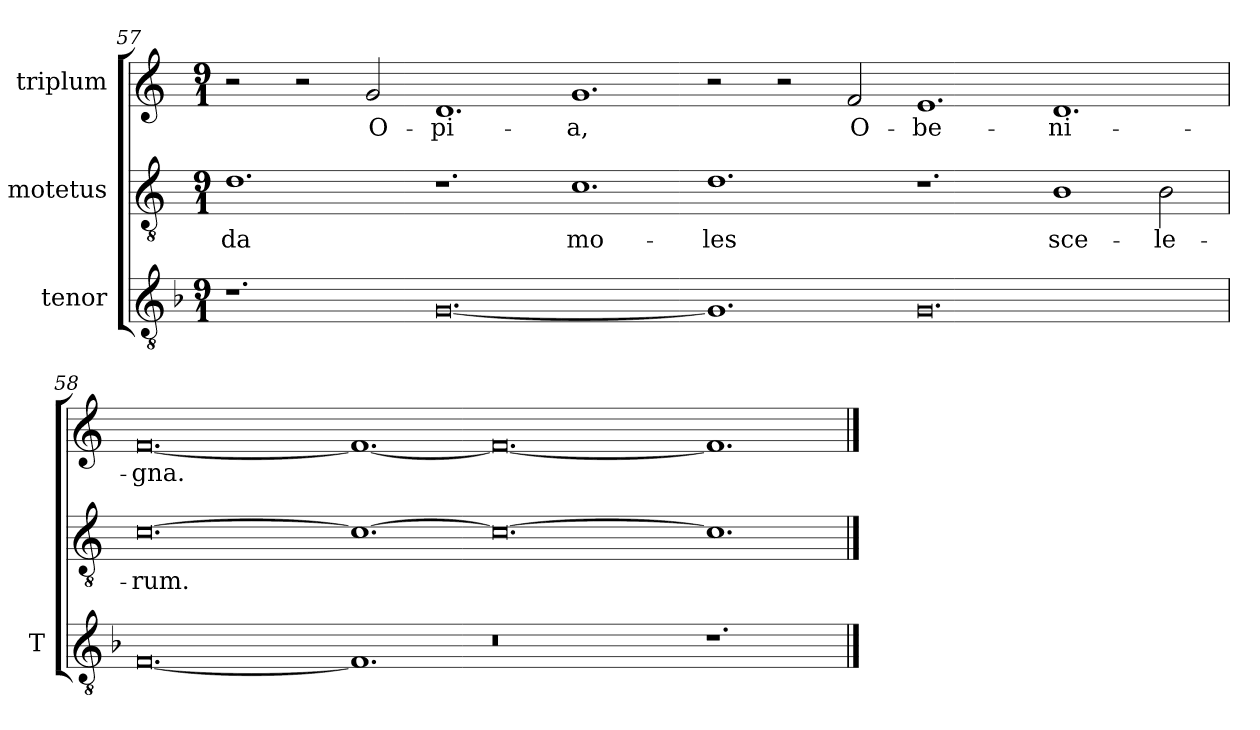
**kern	**kern	**text	**kern	**text
*part3	*part2	*part2	*part1	*part1
*staff3	*staff2	*staff2	*staff1	*staff1
*I"tenor	*I"motetus	*	*I"triplum	*
*I'T	*	*	*	*
!!LO:LB:g=z
*clefGv2	*clefGv2	*	*clefG2	*
*k[b-]	*k[]	*	*k[]	*
*F:	*C:	*	*C:	*
*M9/1	*M9/1	*	*M9/1	*
=57	=57	=57	=57	=57
1.r	1.d\	-da	2r	.
.	.	.	2r	.
.	.	.	2g/	O-
[0.G/	1.r	.	1.d/	pi-
.	1.c\	mo-	1.g/	-a,
1.G/]	1.d\	-les	2r	.
.	.	.	2r	.
.	.	.	2f/	O-
0.Gi/	1.r	.	1.e/	be-
.	1B\	sce-	1.d/	-ni-
.	2B\	-le-	.	.
=58	=58	=58	=58	=58
[0.F/	[0.c\	-rum.	[0.f/	-gna.
1.F/]	1.c\_	.	1.f/_	.
0.r	0.c\_	.	0.f/_	.
1.r	1.c\]	.	1.f/]	.
==	==	==	==	==
*-	*-	*-	*-	*-
